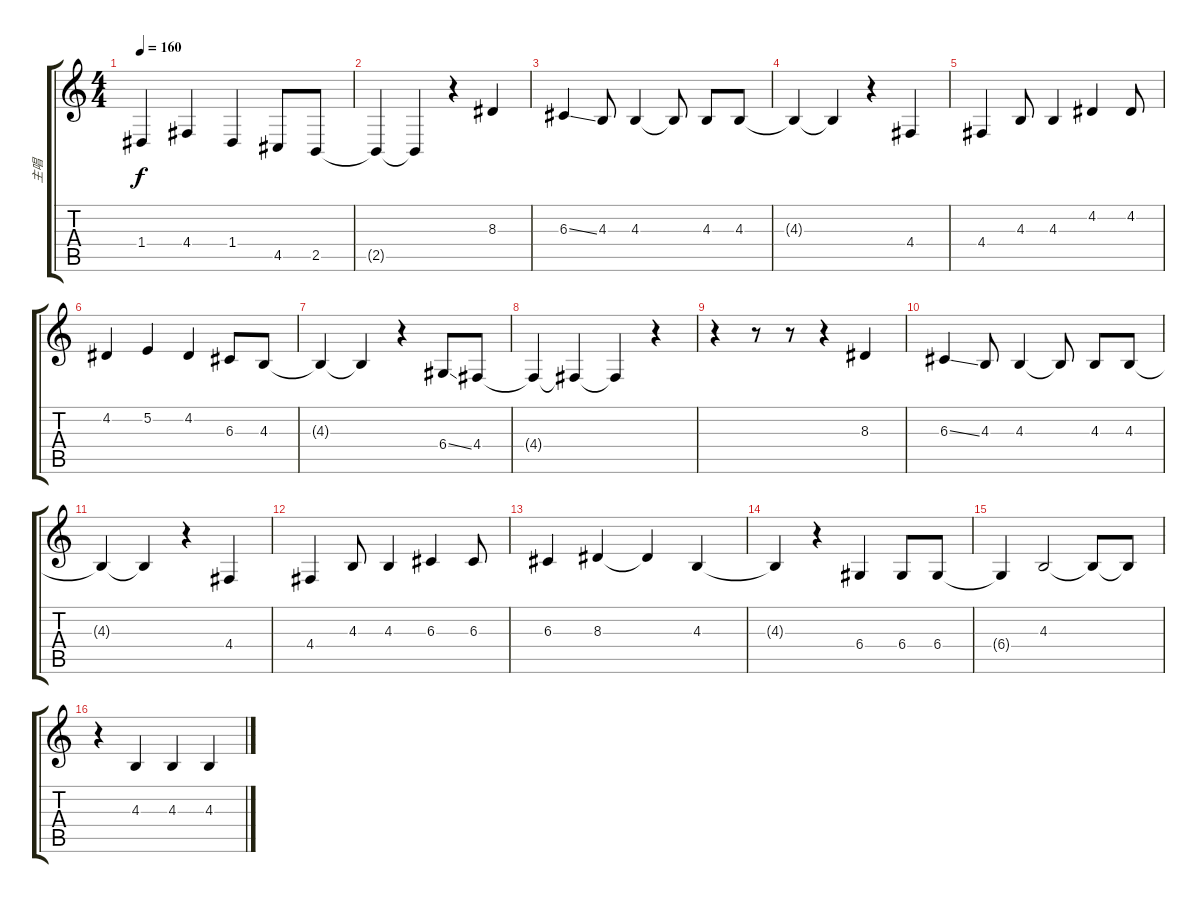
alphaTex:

\track ("主唱" "主唱") {instrument harmonica}
\staff {score tabs}
\tuning (E4 B3 G3 D3 A2 E2) {hide}
\ts (4 4)
\tempo 160
\clef g2
\ks c
1.4.4{dy f} 4.4.4 1.4.4 4.5.8 2.5.8 |
2.5{t}.4 2.5{t}.4 r.4 8.3.4 |
6.3{ss}.4 4.3.8 4.3.4 4.3{t}.8 4.3.8 4.3.8 |
4.3{t}.4 4.3{t}.4 r.4 4.4.4 |
4.4.4 4.3.8 4.3.4 4.2.4 4.2.8 |
4.2.4 5.2.4 4.2.4 6.3.8 4.3.8 |
4.3{t}.4 4.3{t}.4 r.4 6.4{ss}.8 4.4.8 |
4.4{t}.4 4.4{t}.4 4.4{t}.4 r.4 |
r.4 r.8 r.8 r.4 8.3.4 |
6.3{ss}.4 4.3.8 4.3.4 4.3{t}.8 4.3.8 4.3.8 |
4.3{t}.4 4.3{t}.4 r.4 4.4.4 |
4.4.4 4.3.8 4.3.4 6.3.4 6.3.8 |
6.3.4 8.3.4 8.3{t}.4 4.3.4 |
4.3{t}.4 r.4 6.4.4 6.4.8 6.4.8 |
6.4{t}.4 4.3.2 4.3{t}.8 4.3{t}.8 |
r.4 4.3.4 4.3.4 4.3.4
